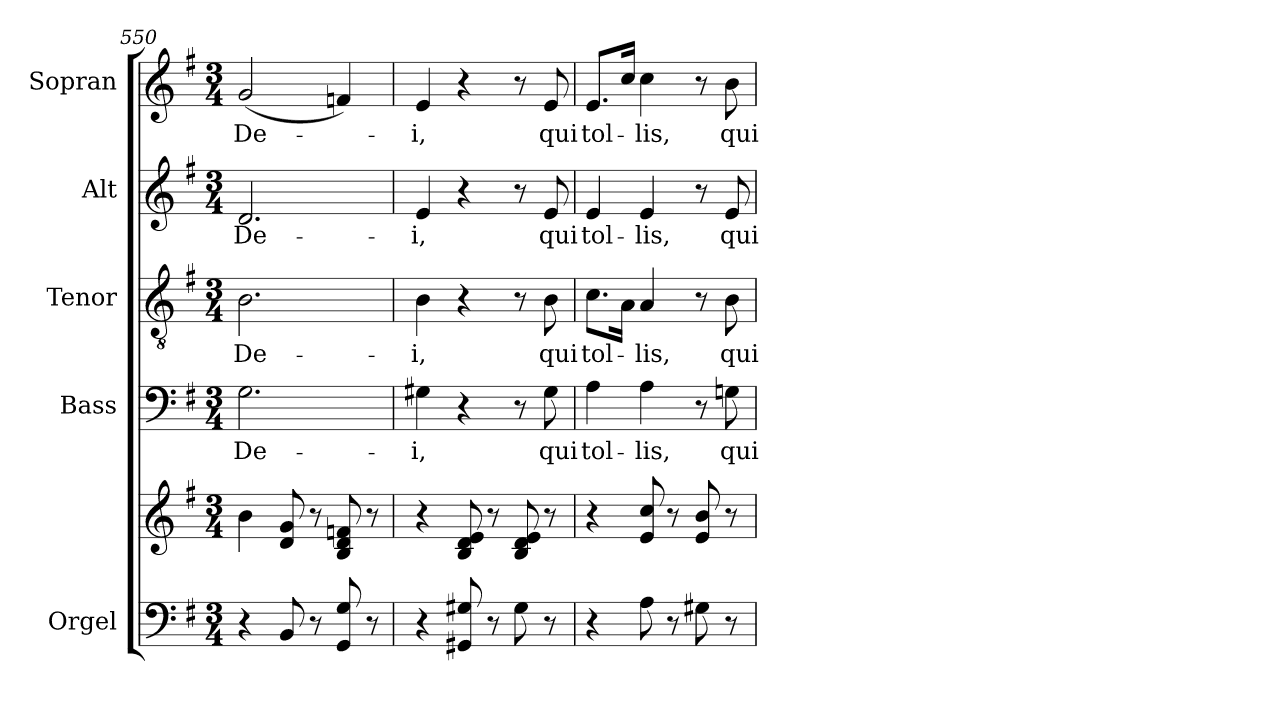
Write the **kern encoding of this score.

**kern	**kern	**kern	**text	**kern	**text	**kern	**text	**kern	**text
*part5	*part5	*part4	*part4	*part3	*part3	*part2	*part2	*part1	*part1
*staff6	*staff5	*staff4	*staff4	*staff3	*staff3	*staff2	*staff2	*staff1	*staff1
*I"Orgel	*	*I"Bass	*	*I"Tenor	*	*I"Alt	*	*I"Sopran	*
*I'Org.	*	*I'B.	*	*I'T.	*	*I'A.	*	*I'S.	*
*clefF4	*clefG2	*clefF4	*	*clefGv2	*	*clefG2	*	*clefG2	*
*k[f#]	*k[f#]	*k[f#]	*	*k[f#]	*	*k[f#]	*	*k[f#]	*
*G:	*G:	*G:	*	*G:	*	*G:	*	*G:	*
*M3/4	*M3/4	*M3/4	*	*M3/4	*	*M3/4	*	*M3/4	*
=550	=550	=550	=550	=550	=550	=550	=550	=550	=550
!	!	!	!LO:LY:b	!	!LO:LY:b	!	!LO:LY:b	!	!LO:LY:b
4r	4b\	2.G\	De-	2.B\	De-	2.d/	De-	(<2g/	De-
8BB/	8d/ 8g/	.	.	.	.	.	.	.	.
8r	8r	.	.	.	.	.	.	.	.
8GG/ 8G/	8B/ 8d/ 8fn/	.	.	.	.	.	.	4fn/)	.
8r	8r	.	.	.	.	.	.	.	.
!!LO:PB:g=z
=551	=551	=551	=551	=551	=551	=551	=551	=551	=551
!	!	!	!LO:LY:b	!	!LO:LY:b	!	!LO:LY:b	!	!LO:LY:b
4r	4r	4G#X\	-i,	4B\	-i,	4e/	-i,	4e/	-i,
8GG#X/ 8G#X/	8B/ 8d/ 8e/	4r	.	4r	.	4r	.	4r	.
8r	8r	.	.	.	.	.	.	.	.
8G#\	8B/ 8d/ 8e/	8r	.	8r	.	8r	.	8r	.
!	!	!	!LO:LY:b	!	!LO:LY:b	!	!LO:LY:b	!	!LO:LY:b
8r	8r	8G#\	qui	8B\	qui	8e/	qui	8e/	qui
=552	=552	=552	=552	=552	=552	=552	=552	=552	=552
!	!	!	!LO:LY:b	!	!LO:LY:b	!	!LO:LY:b	!	!LO:LY:b
4r	4r	4A\	tol-	8.c\L	tol-	4e/	tol-	8.e/L	tol-
.	.	.	.	16A\Jk	.	.	.	16cc/Jk	.
!	!	!	!LO:LY:b	!	!LO:LY:b	!	!LO:LY:b	!	!LO:LY:b
8A\	8e/ 8cc/	4A\	-lis,	4A/	-lis,	4e/	-lis,	4cc\	-lis,
8r	8r	.	.	.	.	.	.	.	.
8G#X\	8e/ 8b/	8r	.	8r	.	8r	.	8r	.
!	!	!	!LO:LY:b	!	!LO:LY:b	!	!LO:LY:b	!	!LO:LY:b
8r	8r	8Gn\	qui	8B\	qui	8e/	qui	8b\	qui
=	=	=	=	=	=	=	=	=	=
*-	*-	*-	*-	*-	*-	*-	*-	*-	*-
